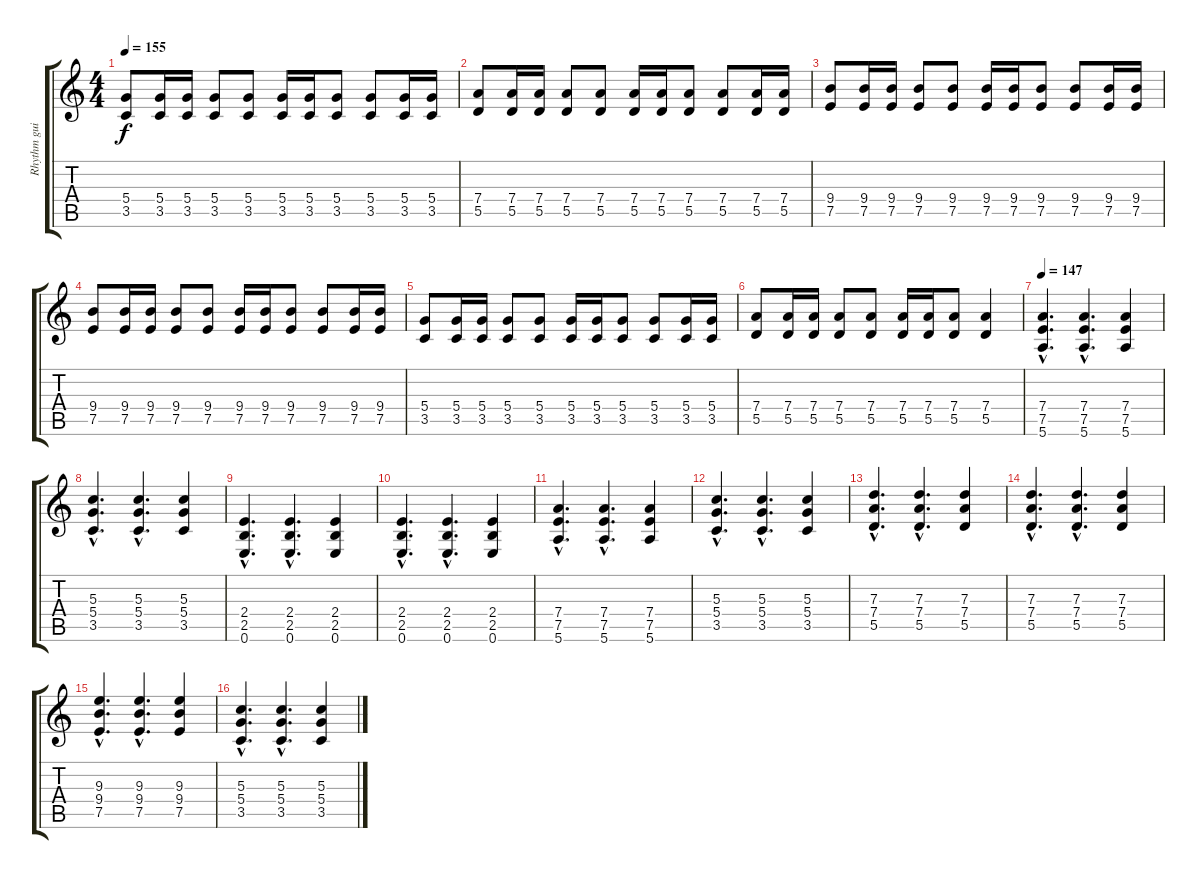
\track ("Rhythm guitar" "Rhythm gui") {instrument distortionguitar}
\staff {score tabs}
\tuning (E4 B3 G3 D3 A2 E2) {hide}
\ts (4 4)
\tempo 155
\clef g2
\ks c
(5.4 3.5).8{dy f} (5.4 3.5).16 (5.4 3.5).16 (5.4 3.5).8 (5.4 3.5).8 (5.4 3.5).16 (5.4 3.5).16 (5.4 3.5).8 (5.4 3.5).8 (5.4 3.5).16 (5.4 3.5).16 |
(7.4 5.5).8 (7.4 5.5).16 (7.4 5.5).16 (7.4 5.5).8 (7.4 5.5).8 (7.4 5.5).16 (7.4 5.5).16 (7.4 5.5).8 (7.4 5.5).8 (7.4 5.5).16 (7.4 5.5).16 |
(9.4 7.5).8 (9.4 7.5).16 (9.4 7.5).16 (9.4 7.5).8 (9.4 7.5).8 (9.4 7.5).16 (9.4 7.5).16 (9.4 7.5).8 (9.4 7.5).8 (9.4 7.5).16 (9.4 7.5).16 |
(9.4 7.5).8 (9.4 7.5).16 (9.4 7.5).16 (9.4 7.5).8 (9.4 7.5).8 (9.4 7.5).16 (9.4 7.5).16 (9.4 7.5).8 (9.4 7.5).8 (9.4 7.5).16 (9.4 7.5).16 |
(5.4 3.5).8 (5.4 3.5).16 (5.4 3.5).16 (5.4 3.5).8 (5.4 3.5).8 (5.4 3.5).16 (5.4 3.5).16 (5.4 3.5).8 (5.4 3.5).8 (5.4 3.5).16 (5.4 3.5).16 |
(7.4 5.5).8 (7.4 5.5).16 (7.4 5.5).16 (7.4 5.5).8 (7.4 5.5).8 (7.4 5.5).16 (7.4 5.5).16 (7.4 5.5).8 (7.4 5.5).4 |
\tempo 147
(7.4{hac} 7.5{hac} 5.6{hac}).4{d} (7.4{hac} 7.5{hac} 5.6{hac}).4{d} (7.4 7.5 5.6).4 |
(5.3{hac} 5.4{hac} 3.5{hac}).4{d} (5.3{hac} 5.4{hac} 3.5{hac}).4{d} (5.3 5.4 3.5).4 |
(2.4{hac} 2.5{hac} 0.6{hac}).4{d} (2.4{hac} 2.5{hac} 0.6{hac}).4{d} (2.4 2.5 0.6).4 |
(2.4{hac} 2.5{hac} 0.6{hac}).4{d} (2.4{hac} 2.5{hac} 0.6{hac}).4{d} (2.4 2.5 0.6).4 |
(7.4{hac} 7.5{hac} 5.6{hac}).4{d} (7.4{hac} 7.5{hac} 5.6{hac}).4{d} (7.4 7.5 5.6).4 |
(5.3{hac} 5.4{hac} 3.5{hac}).4{d} (5.3{hac} 5.4{hac} 3.5{hac}).4{d} (5.3 5.4 3.5).4 |
(7.3{hac} 7.4{hac} 5.5{hac}).4{d} (7.3{hac} 7.4{hac} 5.5{hac}).4{d} (7.3 7.4 5.5).4 |
(7.3{hac} 7.4{hac} 5.5{hac}).4{d} (7.3{hac} 7.4{hac} 5.5{hac}).4{d} (7.3 7.4 5.5).4 |
(9.3{hac} 9.4{hac} 7.5{hac}).4{d} (9.3{hac} 9.4{hac} 7.5{hac}).4{d} (9.3 9.4 7.5).4 |
(5.3{hac} 5.4{hac} 3.5{hac}).4{d} (5.3{hac} 5.4{hac} 3.5{hac}).4{d} (5.3 5.4 3.5).4
